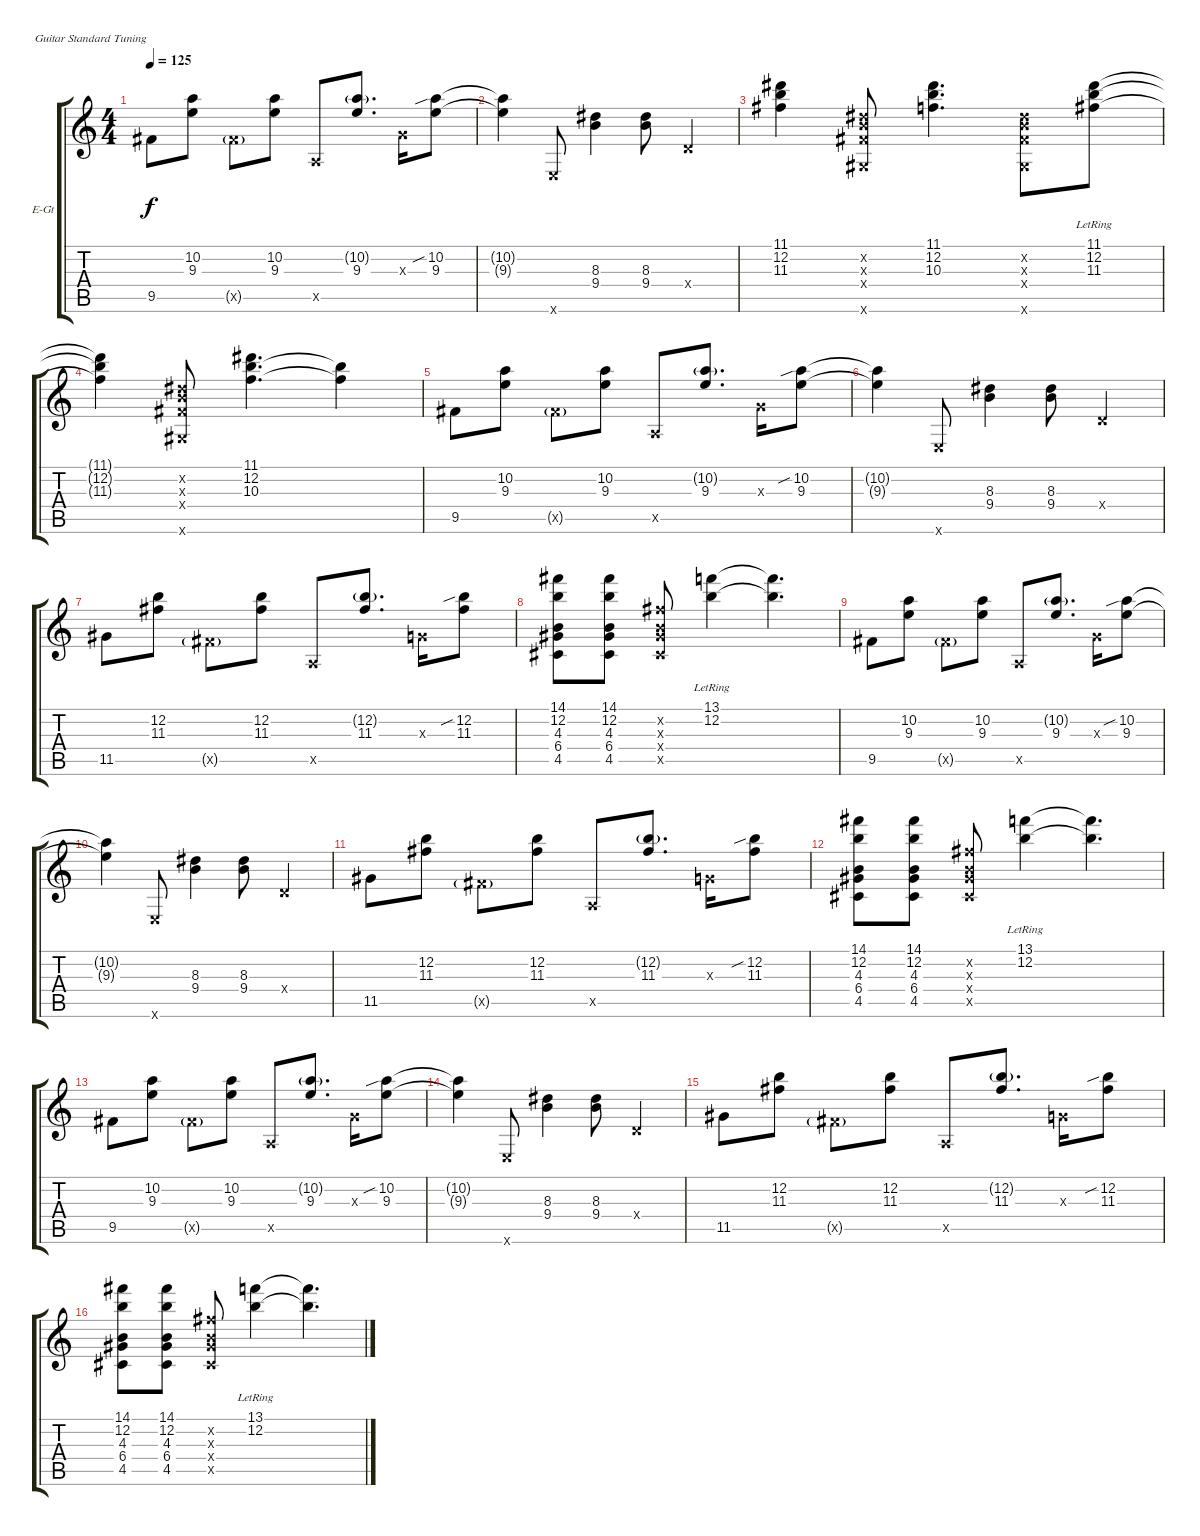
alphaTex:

\bracketExtendMode groupsimilarinstruments
\firstSystemTrackNameOrientation horizontal
\otherSystemsTrackNameOrientation horizontal
\track ("Electric Guitar" "E-Gt") {instrument electricguitarclean}
\staff {score tabs}
\tuning (E4 B3 G3 D3 A2 E2)
\ts (4 4)
\tempo 125
\clef g2
\scale
0.333333
\ks c
9.5.8{dy f} (9.3 10.2).8 9.5{g x}.8 (9.3 10.2).8 0.5{x}.8 (9.3 10.2{g}).8{d} 0.3{x}.16 (10.2{sib} 9.3).8 |
\scale
0.333333 (10.2{t} 9.3{t}).4 0.6{x}.8 (9.4 8.3).4 (9.4 8.3).8 0.4{x}.4 |
\scale
0.333333 (12.2 11.3 11.1).4 (4.2{x} 4.3{x} 4.4{x} 4.6{x}).8 (10.3 12.2 11.1).4{d} (4.2{x} 4.3{x} 4.4{x} 4.6{x}).8 (12.2{lr} 11.3{lr} 11.1).8 |
\scale
0.333333 (12.2{t} 11.3{t} 11.1{t}).4 (4.2{x} 4.3{x} 4.4{x} 4.6{x}).8 (10.3 12.2 11.1).4{d} (12.2{t} 10.3{t}).4 |
\scale
0.333333 9.5.8 (9.3 10.2).8 9.5{g x}.8 (9.3 10.2).8 0.5{x}.8 (9.3 10.2{g}).8{d} 0.3{x}.16 (10.2{sib} 9.3).8 |
\scale
0.333333 (10.2{t} 9.3{t}).4 0.6{x}.8 (9.4 8.3).4 (9.4 8.3).8 0.4{x}.4 |
\scale
0.333333 11.5.8 (11.3 12.2).8 9.5{g x}.8 (11.3 12.2).8 0.5{x}.8 (11.3 12.2{g}).8{d} 0.3{x}.16 (12.2{sib} 11.3).8 |
\scale
0.333333 (12.2 4.3 6.4 4.5 14.1).8 (12.2 4.3 6.4 4.5 14.1).8 (7.2{x} 4.3{x} 6.4{x} 4.5{x}).8 (12.2{lr} 13.1{lr}).4 (12.2{t} 13.1{t}).4{d} |
9.5.8 (9.3 10.2).8 9.5{g x}.8 (9.3 10.2).8 0.5{x}.8 (9.3 10.2{g}).8{d} 0.3{x}.16 (10.2{sib} 9.3).8 |
(10.2{t} 9.3{t}).4 0.6{x}.8 (9.4 8.3).4 (9.4 8.3).8 0.4{x}.4 |
11.5.8 (11.3 12.2).8 9.5{g x}.8 (11.3 12.2).8 0.5{x}.8 (11.3 12.2{g}).8{d} 0.3{x}.16 (12.2{sib} 11.3).8 |
(12.2 4.3 6.4 4.5 14.1).8 (12.2 4.3 6.4 4.5 14.1).8 (7.2{x} 4.3{x} 6.4{x} 4.5{x}).8 (12.2{lr} 13.1{lr}).4 (12.2{t} 13.1{t}).4{d} |
9.5.8 (9.3 10.2).8 9.5{g x}.8 (9.3 10.2).8 0.5{x}.8 (9.3 10.2{g}).8{d} 0.3{x}.16 (10.2{sib} 9.3).8 |
(10.2{t} 9.3{t}).4 0.6{x}.8 (9.4 8.3).4 (9.4 8.3).8 0.4{x}.4 |
11.5.8 (11.3 12.2).8 9.5{g x}.8 (11.3 12.2).8 0.5{x}.8 (11.3 12.2{g}).8{d} 0.3{x}.16 (12.2{sib} 11.3).8 |
(12.2 4.3 6.4 4.5 14.1).8 (12.2 4.3 6.4 4.5 14.1).8 (7.2{x} 4.3{x} 6.4{x} 4.5{x}).8 (12.2{lr} 13.1{lr}).4 (12.2{t} 13.1{t}).4{d}
